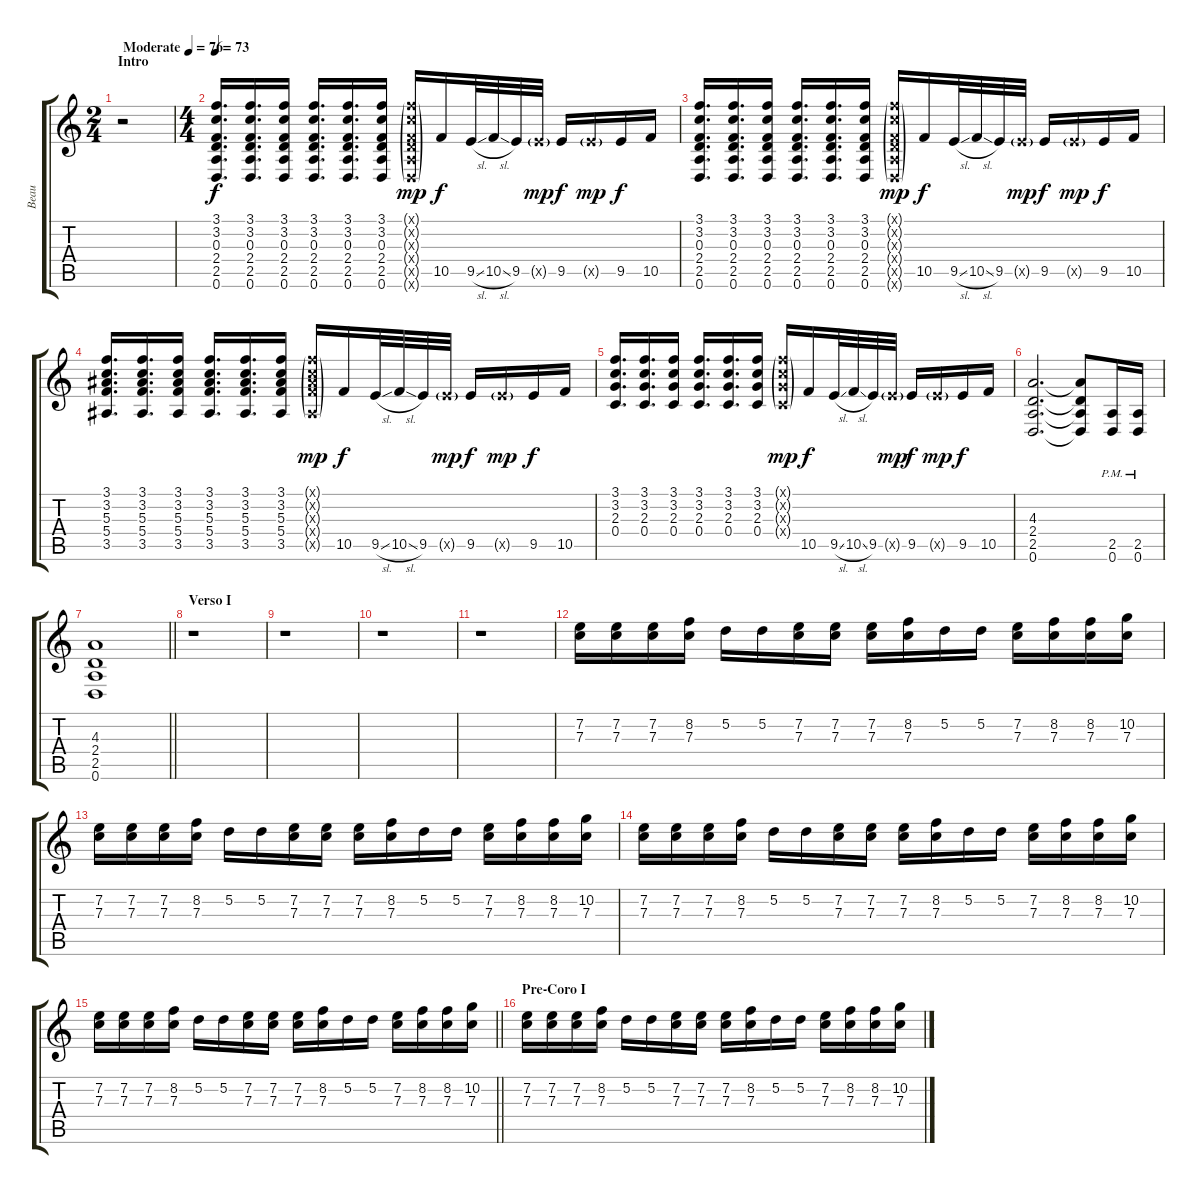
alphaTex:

\track ("Beau" "Beau") {instrument distortionguitar}
\staff {score tabs}
\tuning (D4 A3 F3 C3 G2 D2) {hide}
\ts (2 4)
\section ("" "Intro")
\tempo (76 "Moderate")
\clef g2
\ks c
r.2{dy f instrument distortionguitar} |
\ts (4 4)
\tempo 73
(3.1 3.2 0.3 2.4 2.5 0.6).16{d} (3.1 3.2 0.3 2.4 2.5 0.6).16{d} (3.1 3.2 0.3 2.4 2.5 0.6).16 (3.1 3.2 0.3 2.4 2.5 0.6).16{d} (3.1 3.2 0.3 2.4 2.5 0.6).16{d} (3.1 3.2 0.3 2.4 2.5 0.6).16 (3.1{g x} 3.2{g x} 0.3{g x} 2.4{g x} 2.5{g x} 0.6{g x}).16{dy mp} 10.5.16{dy f} 9.5{sl}.32 10.5{sl}.32 9.5.32 9.5{g x}.32{dy mp} 9.5.16{dy f} 9.5{g x}.16{dy mp} 9.5.16{dy f} 10.5.16 |
(3.1 3.2 0.3 2.4 2.5 0.6).16{d} (3.1 3.2 0.3 2.4 2.5 0.6).16{d} (3.1 3.2 0.3 2.4 2.5 0.6).16 (3.1 3.2 0.3 2.4 2.5 0.6).16{d} (3.1 3.2 0.3 2.4 2.5 0.6).16{d} (3.1 3.2 0.3 2.4 2.5 0.6).16 (3.1{g x} 3.2{g x} 0.3{g x} 2.4{g x} 2.5{g x} 0.6{g x}).16{dy mp} 10.5.16{dy f} 9.5{sl}.32 10.5{sl}.32 9.5.32 9.5{g x}.32{dy mp} 9.5.16{dy f} 9.5{g x}.16{dy mp} 9.5.16{dy f} 10.5.16 |
(3.1 3.2 5.3 5.4 3.5).16{d} (3.1 3.2 5.3 5.4 3.5).16{d} (3.1 3.2 5.3 5.4 3.5).16 (3.1 3.2 5.3 5.4 3.5).16{d} (3.1 3.2 5.3 5.4 3.5).16{d} (3.1 3.2 5.3 5.4 3.5).16 (3.1{g x} 3.2{g x} 5.3{g x} 5.4{g x} 3.5{g x}).16{dy mp} 10.5.16{dy f} 9.5{sl}.32 10.5{sl}.32 9.5.32 9.5{g x}.32{dy mp} 9.5.16{dy f} 9.5{g x}.16{dy mp} 9.5.16{dy f} 10.5.16 |
(3.1 3.2 2.3 0.4).16{d} (3.1 3.2 2.3 0.4).16{d} (3.1 3.2 2.3 0.4).16 (3.1 3.2 2.3 0.4).16{d} (3.1 3.2 2.3 0.4).16{d} (3.1 3.2 2.3 0.4).16 (3.1{g x} 3.2{g x} 2.3{g x} 0.4{g x}).16{dy mp} 10.5.16{dy f} 9.5{sl}.32 10.5{sl}.32 9.5.32 9.5{g x}.32{dy mp} 9.5.16{dy f} 9.5{g x}.16{dy mp} 9.5.16{dy f} 10.5.16 |
(4.3 2.4 2.5 0.6).2{d} (4.3{t} 2.4{t} 2.5{t} 0.6{t}).8 (2.5{pm} 0.6{pm}).16 (2.5{pm} 0.6{pm}).16 |
\barLineRight lightlight
(4.3 2.4 2.5 0.6).1 |
\section ("" "Verso I")
r.1 |
r.1 |
r.1 |
r.1 |
(7.2 7.3).16{instrument distortionguitar} (7.2 7.3).16 (7.2 7.3).16 (8.2 7.3).16 5.2.16 5.2.16 (7.2 7.3).16 (7.2 7.3).16 (7.2 7.3).16 (8.2 7.3).16 5.2.16 5.2.16 (7.2 7.3).16 (8.2 7.3).16 (8.2 7.3).16 (10.2 7.3).16 |
(7.2 7.3).16 (7.2 7.3).16 (7.2 7.3).16 (8.2 7.3).16 5.2.16 5.2.16 (7.2 7.3).16 (7.2 7.3).16 (7.2 7.3).16 (8.2 7.3).16 5.2.16 5.2.16 (7.2 7.3).16 (8.2 7.3).16 (8.2 7.3).16 (10.2 7.3).16 |
(7.2 7.3).16 (7.2 7.3).16 (7.2 7.3).16 (8.2 7.3).16 5.2.16 5.2.16 (7.2 7.3).16 (7.2 7.3).16 (7.2 7.3).16 (8.2 7.3).16 5.2.16 5.2.16 (7.2 7.3).16 (8.2 7.3).16 (8.2 7.3).16 (10.2 7.3).16 |
\barLineRight lightlight
(7.2 7.3).16 (7.2 7.3).16 (7.2 7.3).16 (8.2 7.3).16 5.2.16 5.2.16 (7.2 7.3).16 (7.2 7.3).16 (7.2 7.3).16 (8.2 7.3).16 5.2.16 5.2.16 (7.2 7.3).16 (8.2 7.3).16 (8.2 7.3).16 (10.2 7.3).16 |
\section ("" "Pre-Coro I")
(7.2 7.3).16 (7.2 7.3).16 (7.2 7.3).16 (8.2 7.3).16 5.2.16 5.2.16 (7.2 7.3).16 (7.2 7.3).16 (7.2 7.3).16 (8.2 7.3).16 5.2.16 5.2.16 (7.2 7.3).16 (8.2 7.3).16 (8.2 7.3).16 (10.2 7.3).16
